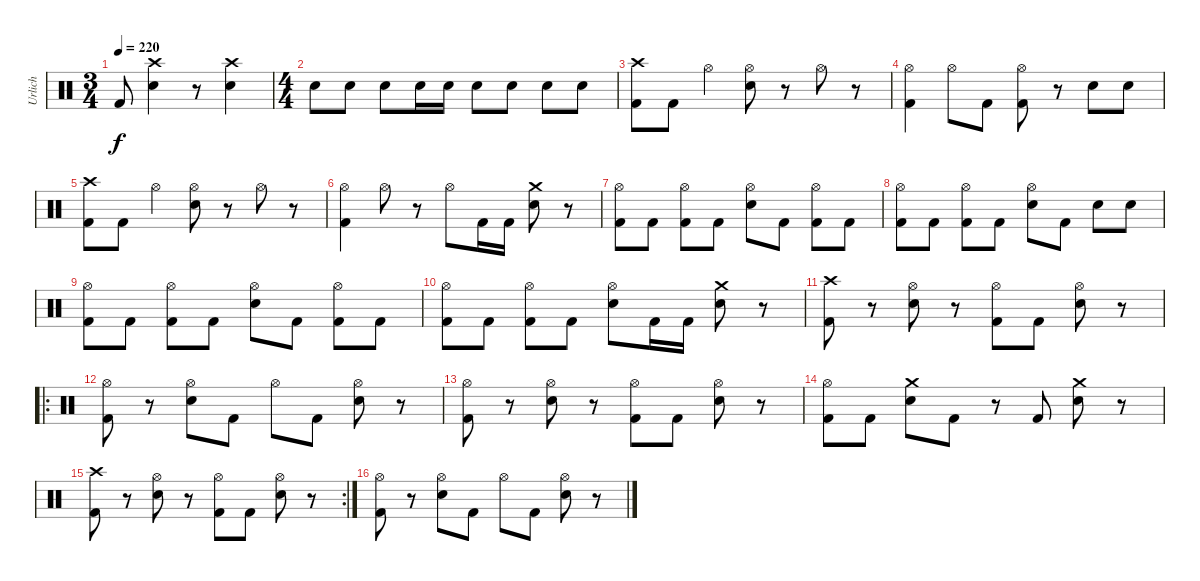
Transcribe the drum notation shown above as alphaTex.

\track ("Urlich" "Urlich") {instrument percussion}
\staff {score}
\articulation defaults
\ts (3 4)
\tempo 220
\clef neutral
\ks c "Kick (hit) 2".8{dy f}
("Crash high (hit)" "Snare (hit) 2").4 r.8 ("Crash high (hit)" "Snare (hit) 2").4 |
\ts (4 4)
"Snare (hit) 2".8 "Snare (hit) 2".8 "Snare (hit) 2".8 "Snare (hit) 2".16 "Snare (hit) 2".16 "Snare (hit) 2".8 "Snare (hit) 2".8 "Snare (hit) 2".8 "Snare (hit) 2".8 |
("Crash high (hit)" "Kick (hit) 2").8 "Kick (hit) 2".8 "Hi-Hat (open)".4 ("Hi-Hat (open)" "Snare (hit) 2").8 r.8 "Hi-Hat (open)".8 r.8 |
("Hi-Hat (open)" "Kick (hit) 2").4 "Hi-Hat (open)".8 "Kick (hit) 2".8 ("Hi-Hat (open)" "Kick (hit) 2").8 r.8 "Snare (hit) 2".8 "Snare (hit) 2".8 |
("Crash high (hit)" "Kick (hit) 2").8 "Kick (hit) 2".8 "Hi-Hat (open)".4 ("Hi-Hat (open)" "Snare (hit) 2").8 r.8 "Hi-Hat (open)".8 r.8 |
("Hi-Hat (open)" "Kick (hit) 2").4 "Hi-Hat (open)".8 r.8 "Hi-Hat (open)".8 "Kick (hit) 2".16 "Kick (hit) 2".16 ("Crash medium (hit)" "Snare (hit) 2").8 r.8 |
("Hi-Hat (open)" "Kick (hit) 2").8 "Kick (hit) 2".8 ("Hi-Hat (open)" "Kick (hit) 2").8 "Kick (hit) 2".8 ("Hi-Hat (open)" "Snare (hit) 2").8 "Kick (hit) 2".8 ("Hi-Hat (open)" "Kick (hit) 2").8 "Kick (hit) 2".8 |
("Hi-Hat (open)" "Kick (hit) 2").8 "Kick (hit) 2".8 ("Hi-Hat (open)" "Kick (hit) 2").8 "Kick (hit) 2".8 ("Hi-Hat (open)" "Snare (hit) 2").8 "Kick (hit) 2".8 "Snare (hit) 2".8 "Snare (hit) 2".8 |
("Hi-Hat (open)" "Kick (hit) 2").8 "Kick (hit) 2".8 ("Hi-Hat (open)" "Kick (hit) 2").8 "Kick (hit) 2".8 ("Hi-Hat (open)" "Snare (hit) 2").8 "Kick (hit) 2".8 ("Hi-Hat (open)" "Kick (hit) 2").8 "Kick (hit) 2".8 |
("Hi-Hat (open)" "Kick (hit) 2").8 "Kick (hit) 2".8 ("Hi-Hat (open)" "Kick (hit) 2").8 "Kick (hit) 2".8 ("Hi-Hat (open)" "Snare (hit) 2").8 "Kick (hit) 2".16 "Kick (hit) 2".16 ("Crash medium (hit)" "Snare (hit) 2").8 r.8 |
("Crash high (hit)" "Kick (hit) 2").8 r.8 ("Hi-Hat (open)" "Snare (hit) 2").8 r.8 ("Hi-Hat (open)" "Kick (hit) 2").8 "Kick (hit) 2".8 ("Hi-Hat (open)" "Snare (hit) 2").8 r.8 |
\ro
("Hi-Hat (open)" "Kick (hit) 2").8 r.8 ("Hi-Hat (open)" "Snare (hit) 2").8 "Kick (hit) 2".8 "Hi-Hat (open)".8 "Kick (hit) 2".8 ("Hi-Hat (open)" "Snare (hit) 2").8 r.8 |
("Hi-Hat (open)" "Kick (hit) 2").8 r.8 ("Hi-Hat (open)" "Snare (hit) 2").8 r.8 ("Hi-Hat (open)" "Kick (hit) 2").8 "Kick (hit) 2".8 ("Hi-Hat (open)" "Snare (hit) 2").8 r.8 |
("Hi-Hat (open)" "Kick (hit) 2").8 "Kick (hit) 2".8 ("Crash medium (hit)" "Snare (hit) 2").8 "Kick (hit) 2".8 r.8 "Kick (hit) 2".8 ("Crash medium (hit)" "Snare (hit) 2").8 r.8 |
\rc 2
("Crash high (hit)" "Kick (hit) 2").8 r.8 ("Hi-Hat (open)" "Snare (hit) 2").8 r.8 ("Hi-Hat (open)" "Kick (hit) 2").8 "Kick (hit) 2".8 ("Hi-Hat (open)" "Snare (hit) 2").8 r.8 |
("Hi-Hat (open)" "Kick (hit) 2").8 r.8 ("Hi-Hat (open)" "Snare (hit) 2").8 "Kick (hit) 2".8 "Hi-Hat (open)".8 "Kick (hit) 2".8 ("Hi-Hat (open)" "Snare (hit) 2").8 r.8
